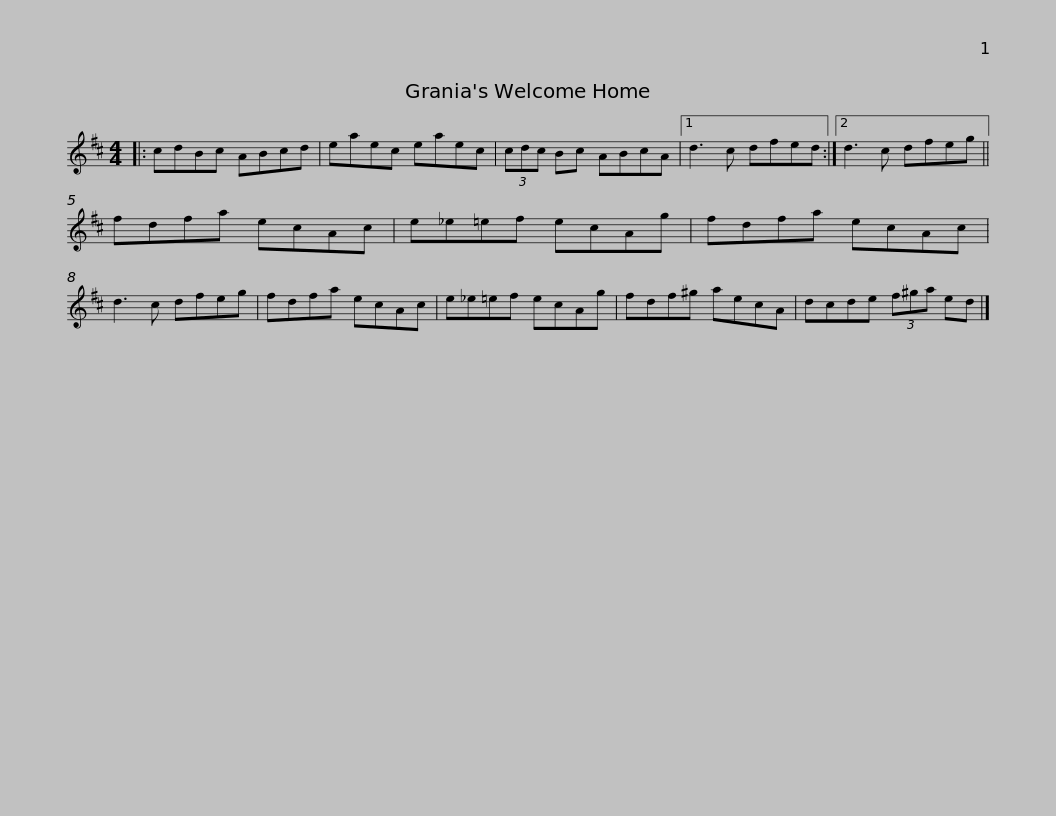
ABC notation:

X:1
L:1/8
M:4/4
I:linebreak $
K:D
V:1 treble
V:1
|: cdBc ABcd | eaec eaec | (3cdc Bc ABcA |1 d3 c dfed :|2 d3 c dfeg ||$ %5
 fdfa ecAc | e_e=ef ecAg | fdfa ecAc | d3 c dfeg | fdfa ecAc |$ %10
 e_e=ef ecAg | fdf^g aecA | dcde (3f^ga ed |] %13
